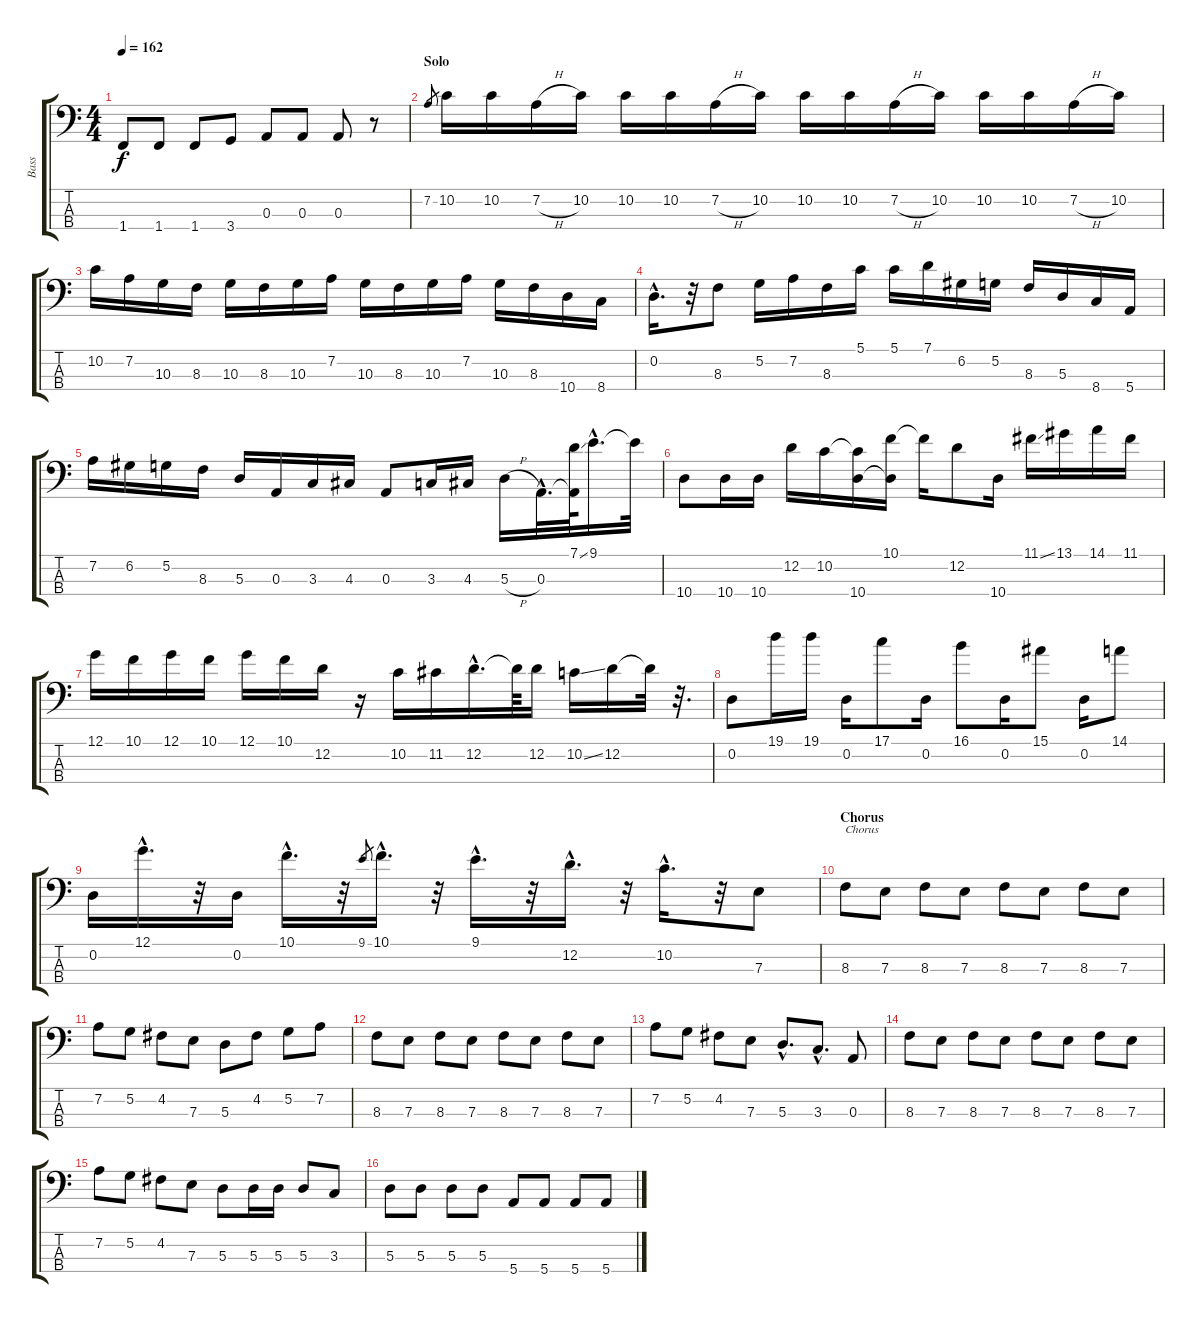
\track ("Bass" "Bass") {instrument electricbasspick}
\staff {score tabs}
\tuning (G2 D2 A1 E1) {hide}
\ts (4 4)
\tempo 162
\clef f4
\ks c
1.4.8{dy f} 1.4.8 1.4.8 3.4.8 0.3.8 0.3.8 0.3.8 r.8 |
\section ("" "Solo")
7.2.8{gr} 10.2.16 10.2.16 7.2{h}.16 10.2.16 10.2.16 10.2.16 7.2{h}.16 10.2.16 10.2.16 10.2.16 7.2{h}.16 10.2.16 10.2.16 10.2.16 7.2{h}.16 10.2.16 |
10.2.16 7.2.16 10.3.16 8.3.16 10.3.16 8.3.16 10.3.16 7.2.16 10.3.16 8.3.16 10.3.16 7.2.16 10.3.16 8.3.16 10.4.16 8.4.16 |
0.2{hac}.16{d} r.32 8.3.8 5.2.16 7.2.16 8.3.16 5.1.16 5.1.16 7.1.16 6.2.16 5.2.16 8.3.16 5.3.16 8.4.16 5.4.16 |
7.2.16 6.2.16 5.2.16 8.3.16 5.3.16 0.3.16 3.3.16 4.3.16 0.3.8 3.3.16 4.3.16 5.3{h}.16 0.3{hac}.32{d} (7.1{ss} 0.3{t}).64 9.1{hac}.16{d} 9.1{t}.32 |
10.4.8 10.4.16 10.4.16 12.2.16 10.2.16 (10.2{t} 10.4).16 (10.1 10.4{t}).16 10.1{t}.16 12.2.8 10.4.16 11.1{ss}.16 13.1.16 14.1.16 11.1.16 |
12.1.16 10.1.16 12.1.16 10.1.16 12.1.16 10.1.16 12.2.16 r.16 10.2.16 11.2.16 12.2{hac}.16{d} 12.2{t}.64 12.2.16 10.2{ss}.16 12.2.16 12.2{t}.32 r.32{d} |
0.2.8 19.1.16 19.1.16 0.2.16 17.1.8 0.2.16 16.1.8 0.2.16 15.1.8 0.2.16 14.1.8 |
0.2.16 12.1{hac}.16{d} r.32 0.2.16 10.1{hac}.16{d} r.32 9.1.8{gr} 10.1{hac}.16{d} r.32 9.1{hac}.16{d} r.32 12.2{hac}.16{d} r.32 10.2{hac}.16{d} r.32 7.3.8 |
\section ("" "Chorus")
8.3.8{txt "Chorus"} 7.3.8 8.3.8 7.3.8 8.3.8 7.3.8 8.3.8 7.3.8 |
7.2.8 5.2.8 4.2.8 7.3.8 5.3.8 4.2.8 5.2.8 7.2.8 |
8.3.8 7.3.8 8.3.8 7.3.8 8.3.8 7.3.8 8.3.8 7.3.8 |
7.2.8 5.2.8 4.2.8 7.3.8 5.3{hac}.8{d} 3.3{hac}.8{d} 0.3.8 |
8.3.8 7.3.8 8.3.8 7.3.8 8.3.8 7.3.8 8.3.8 7.3.8 |
7.2.8 5.2.8 4.2.8 7.3.8 5.3.8 5.3.16 5.3.16 5.3.8 3.3.8 |
5.3.8 5.3.8 5.3.8 5.3.8 5.4.8 5.4.8 5.4.8 5.4.8
